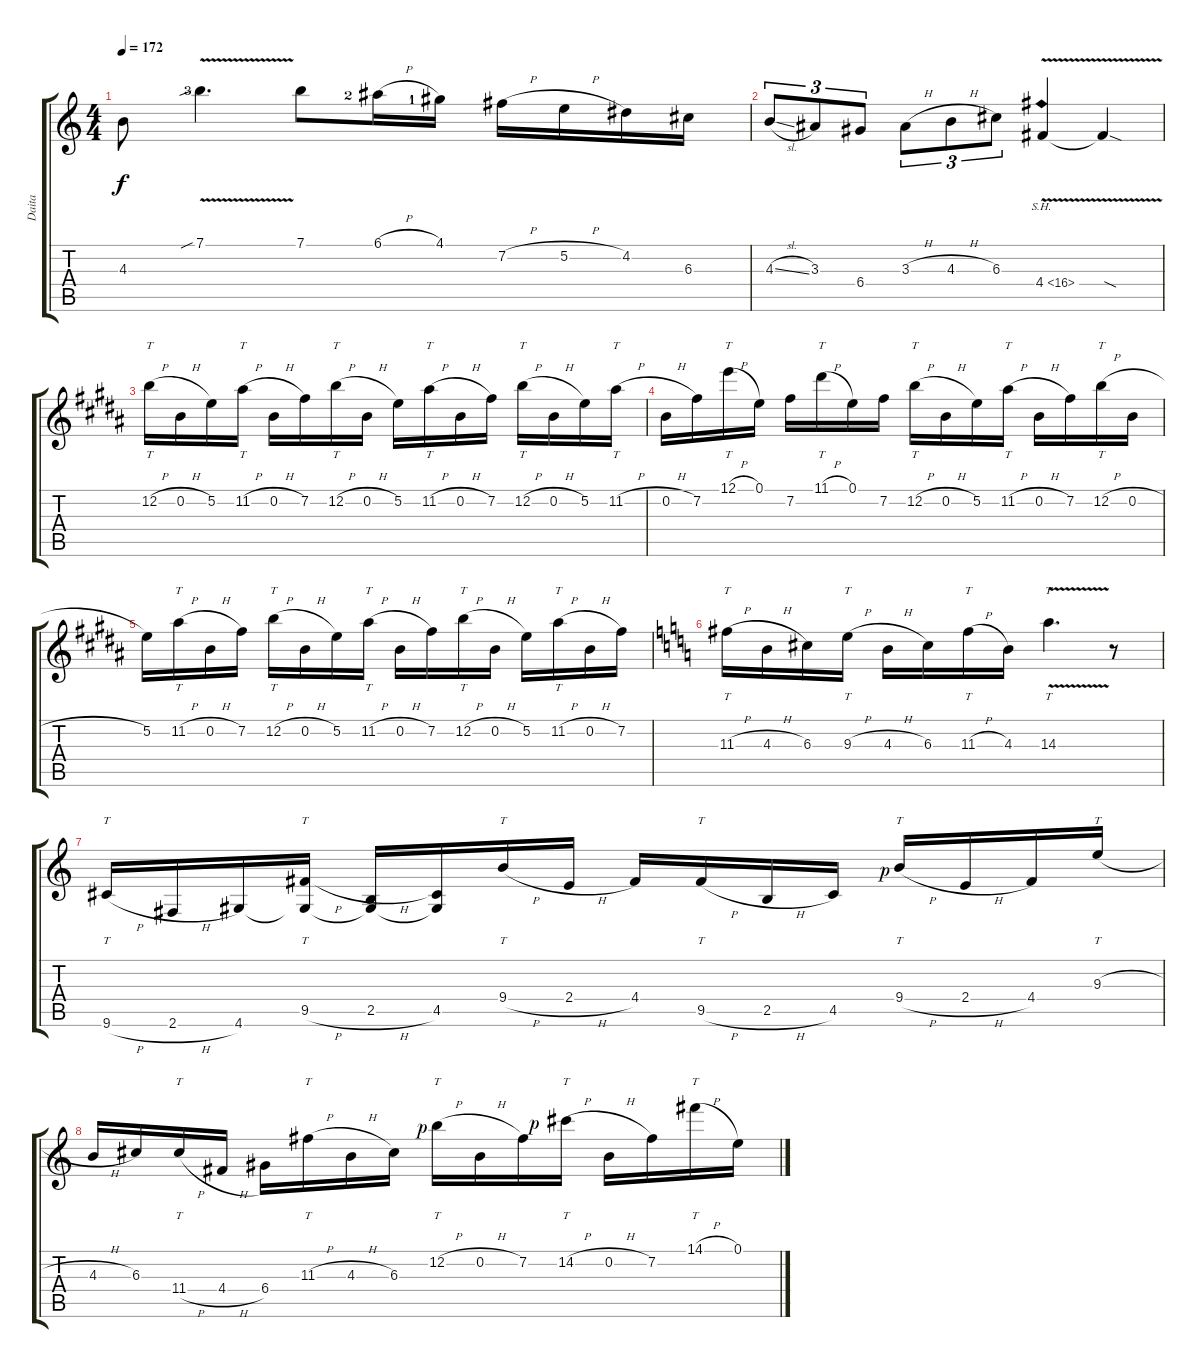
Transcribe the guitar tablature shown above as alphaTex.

\track ("Daita" "Daita") {instrument distortionguitar}
\staff {score tabs}
\tuning (E4 B3 G3 D3 A2 E2) {hide}
\ts (4 4)
\tempo 172
\clef g2
\ks c
4.3{t}.8{dy f} 7.1{v sib lf 4}.4{d} 7.1.8 6.1{h lf 3}.16 4.1{lf 2}.16 7.2{h}.16 5.2{h}.16 4.2.16 6.3.16 |
4.3{sl}.8{tu (3 2)} 3.3.8{tu (3 2)} 6.4.8{tu (3 2)} 3.3{h}.8{tu (3 2)} 4.3{h}.8{tu (3 2)} 6.3.8{tu (3 2)} 4.4{sh 12 v}.4 4.4{sod t}.4 |
\ks b
12.2{h}.16{tt} 0.2{h}.16 5.2.16 11.2{h}.16{tt} 0.2{h}.16 7.2.16 12.2{h}.16{tt} 0.2{h}.16 5.2.16 11.2{h}.16{tt} 0.2{h}.16 7.2.16 12.2{h}.16{tt} 0.2{h}.16 5.2.16 11.2{h}.16{tt} |
0.2{h}.16 7.2.16 12.1{h}.16{tt} 0.1.16 7.2.16 11.1{h}.16{tt} 0.1.16 7.2.16 12.2{h}.16{tt} 0.2{h}.16 5.2.16 11.2{h}.16{tt} 0.2{h}.16 7.2.16 12.2{h}.16{tt} 0.2{h}.16 |
5.2.16 11.2{h}.16{tt} 0.2{h}.16 7.2.16 12.2{h}.16{tt} 0.2{h}.16 5.2.16 11.2{h}.16{tt} 0.2{h}.16 7.2.16 12.2{h}.16{tt} 0.2{h}.16 5.2.16 11.2{h}.16{tt} 0.2{h}.16 7.2.16 |
\ks c
11.3{h}.16{tt} 4.3{h}.16 6.3.16 9.3{h}.16{tt} 4.3{h}.16 6.3.16 11.3{h}.16{tt} 4.3.16 14.3{v}.4{tt d} r.8 |
9.6{h}.16{tt} 2.6{h}.16 4.6.16 (9.5{h} 4.6{t}).16{tt} (2.5{h} 4.6{t}).16 (4.5 4.6{t}).16 9.4{h}.16{tt} 2.4{h}.16 4.4.16 9.5{h}.16{tt} 2.5{h}.16 4.5.16 9.4{h rf 1}.16{tt} 2.4{h}.16 4.4.16 9.3{h}.16{tt} |
4.3{h}.16 6.3.16 11.4{h}.16{tt} 4.4{h}.16 6.4.16 11.3{h}.16{tt} 4.3{h}.16 6.3.16 12.2{h rf 1}.16{tt} 0.2{h}.16 7.2.16 14.2{h rf 1}.16{tt} 0.2{h}.16 7.2.16 14.1{h}.16{tt} 0.1.16
